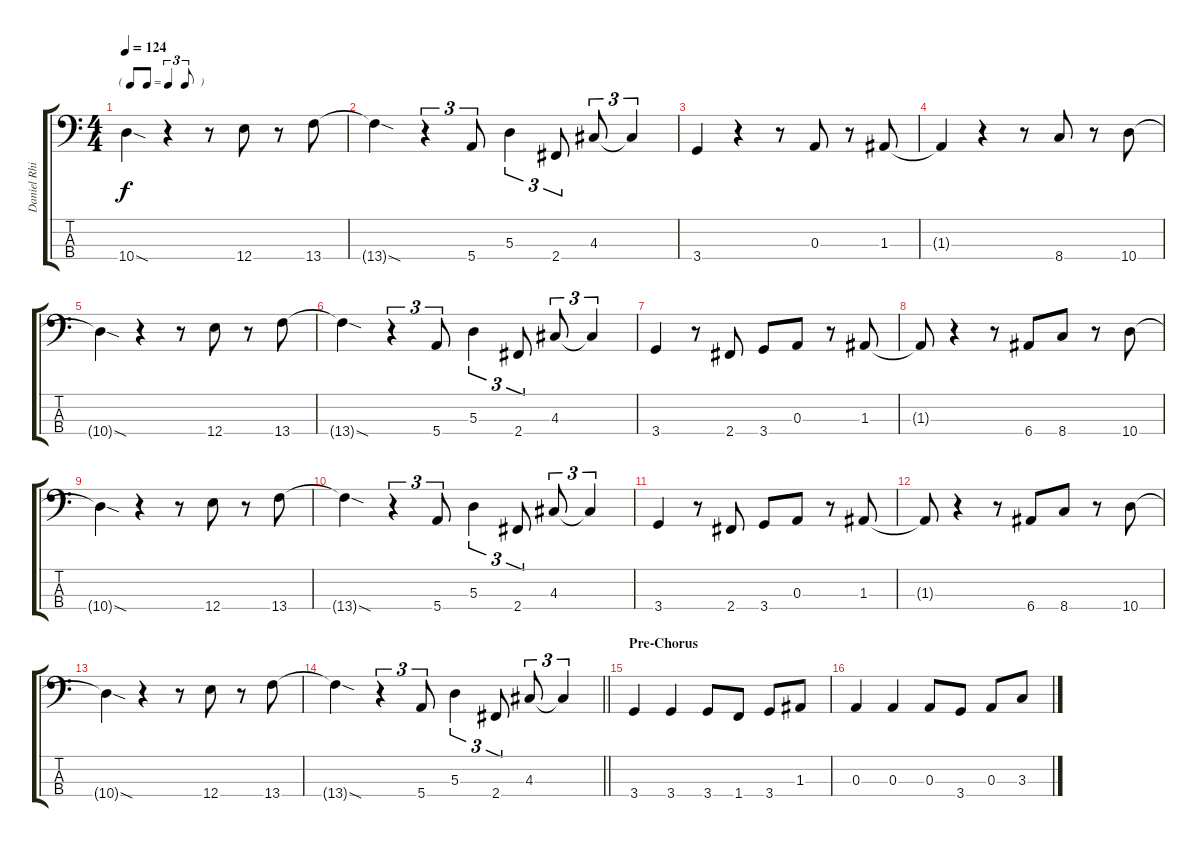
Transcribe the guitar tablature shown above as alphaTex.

\track ("Daniel Rhine - Bass Guitar" "Daniel Rhi") {instrument electricbassfinger}
\staff {score tabs}
\tuning (G2 D2 A1 E1) {hide}
\ts (4 4)
\tf triplet8th
\tempo 124
\clef f4
\ks c
10.4{sod t}.4{dy f} r.4 r.8 12.4.8 r.8 13.4.8 |
13.4{sod t}.4 r.4{tu (3 2)} 5.4.8{tu (3 2)} 5.3.4{tu (3 2)} 2.4.8{tu (3 2)} 4.3.8{tu (3 2)} 4.3{t}.4{tu (3 2)} |
3.4.4 r.4 r.8 0.3.8 r.8 1.3.8 |
1.3{t}.4 r.4 r.8 8.4.8 r.8 10.4.8 |
10.4{sod t}.4 r.4 r.8 12.4.8 r.8 13.4.8 |
13.4{sod t}.4 r.4{tu (3 2)} 5.4.8{tu (3 2)} 5.3.4{tu (3 2)} 2.4.8{tu (3 2)} 4.3.8{tu (3 2)} 4.3{t}.4{tu (3 2)} |
3.4.4 r.8 2.4.8 3.4.8 0.3.8 r.8 1.3.8 |
1.3{t}.8 r.4 r.8 6.4.8 8.4.8 r.8 10.4.8 |
10.4{sod t}.4 r.4 r.8 12.4.8 r.8 13.4.8 |
13.4{sod t}.4 r.4{tu (3 2)} 5.4.8{tu (3 2)} 5.3.4{tu (3 2)} 2.4.8{tu (3 2)} 4.3.8{tu (3 2)} 4.3{t}.4{tu (3 2)} |
3.4.4 r.8 2.4.8 3.4.8 0.3.8 r.8 1.3.8 |
1.3{t}.8 r.4 r.8 6.4.8 8.4.8 r.8 10.4.8 |
10.4{sod t}.4 r.4 r.8 12.4.8 r.8 13.4.8 |
\barLineRight lightlight
13.4{sod t}.4 r.4{tu (3 2)} 5.4.8{tu (3 2)} 5.3.4{tu (3 2)} 2.4.8{tu (3 2)} 4.3.8{tu (3 2)} 4.3{t}.4{tu (3 2)} |
\section ("" "Pre-Chorus")
3.4.4 3.4.4 3.4.8 1.4.8 3.4.8 1.3.8 |
0.3.4 0.3.4 0.3.8 3.4.8 0.3.8 3.3.8
